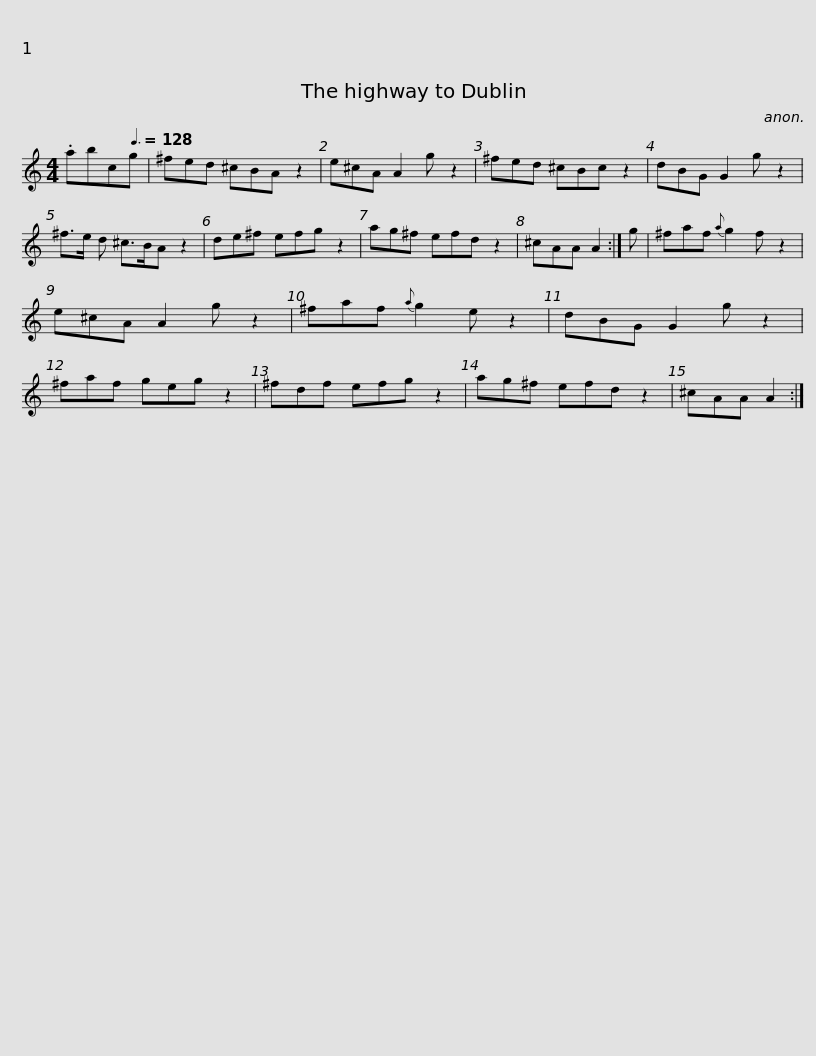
X:1
L:1/8
M:4/4
I:linebreak $
K:C
V:1 treble
V:1
 .abc[Q:3/8=128]g | ^fed ^cBA z2 | e^cA A2 g z2 | ^fed ^cBc z2 | dBG G2 g z2 | %5
 ^f>e d ^c>BA z2 |$ de^f efg z2 | ag^f efd z2 | ^cAA A2 :| g | %10
 ^faf{a} g2 f z2 | e^cA A2 g z2 | ^faf{a} g2 e z2 |$ dBG G2 g z2 | ^faf geg z2 | %15
 ^fdf efg z2 | ag^f efd z2 | ^cAA A2 :| %18
